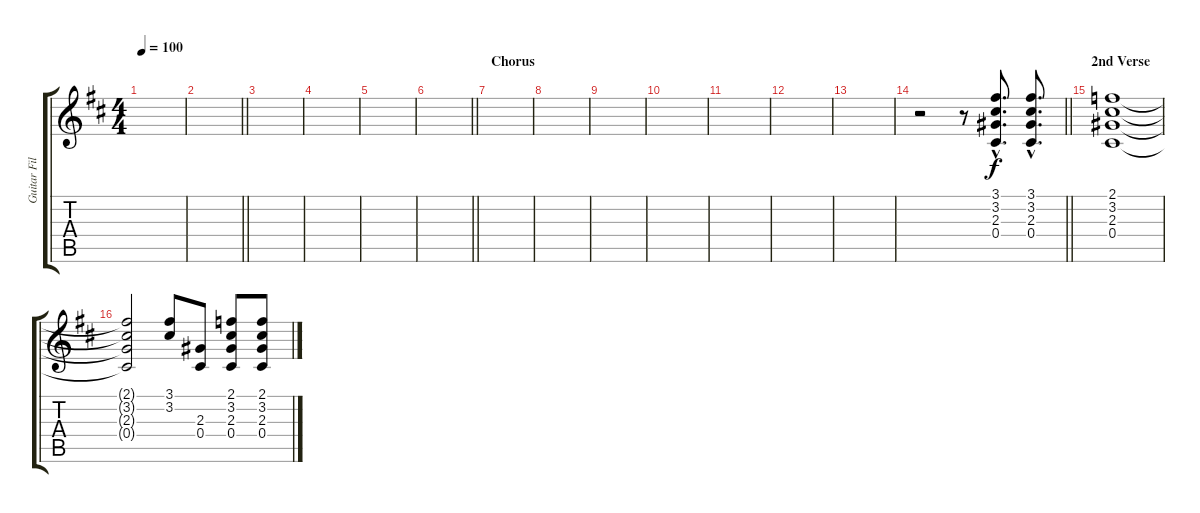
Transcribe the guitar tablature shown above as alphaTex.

\track ("Guitar Fills" "Guitar Fil") {instrument electricguitarjazz}
\staff {score tabs}
\tuning (Eb4 Bb3 Gb3 Db3 Ab2 Eb2) {hide}
\ts (4 4)
\tempo 100
\clef g2
\ks d
|
\barLineRight lightlight
|
|
|
|
\barLineRight lightlight
|
\section ("" "Chorus")
|
|
|
|
|
|
|
\barLineRight lightlight
r.2 r.8 (3.1{hac} 3.2{hac} 2.3{hac} 0.4{hac}).8{d} (3.1{hac} 3.2{hac} 2.3{hac} 0.4{hac}).8{d} |
\section ("" "2nd Verse")
(2.1 3.2 2.3 0.4).1 |
(2.1{t} 3.2{t} 2.3{t} 0.4{t}).2 (3.1 3.2).8 (2.3 0.4).8 (2.1 3.2 2.3 0.4).8 (2.1 3.2 2.3 0.4).8
